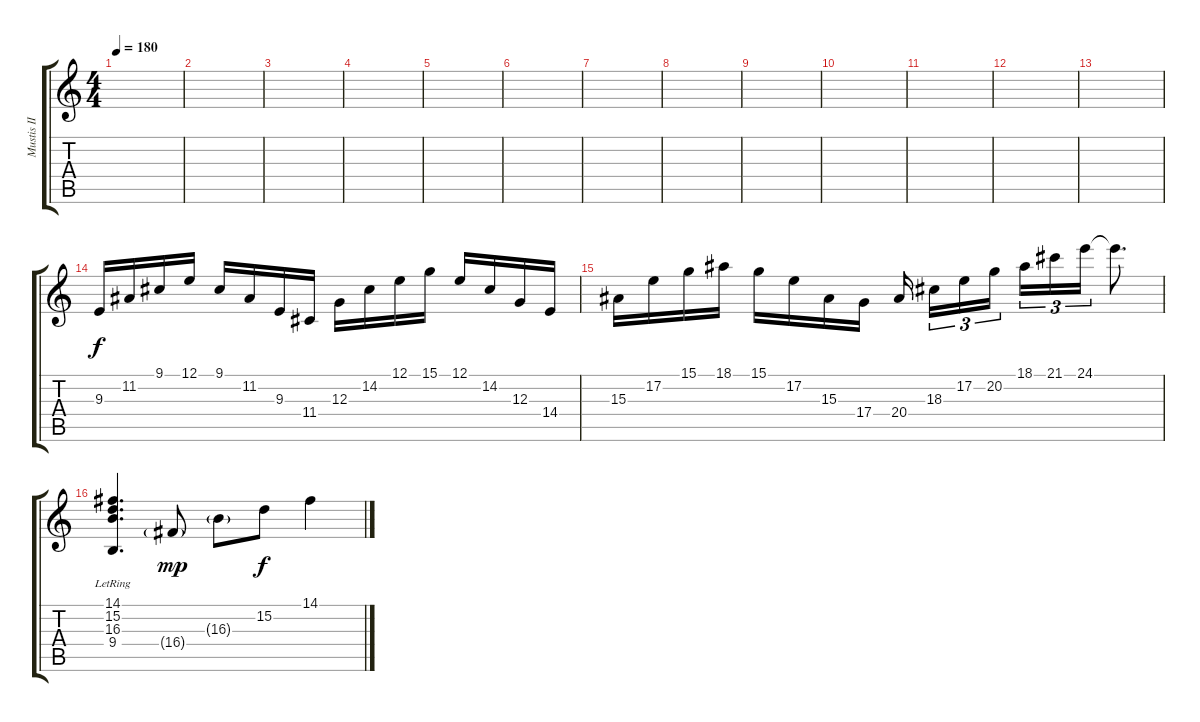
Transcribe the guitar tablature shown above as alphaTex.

\track ("Mustis II" "Mustis II") {instrument electricgrandpiano}
\staff {score tabs}
\tuning (E4 B3 G3 D3 A2 E2) {hide}
\ts (4 4)
\tempo 180
\clef g2
\ks c
|
|
|
|
|
|
|
|
|
|
|
|
|
9.3.16 11.2.16 9.1.16 12.1.16 9.1.16 11.2.16 9.3.16 11.4.16 12.3.16 14.2.16 12.1.16 15.1.16 12.1.16 14.2.16 12.3.16 14.4.16 |
15.3.16 17.2.16 15.1.16 18.1.16 15.1.16 17.2.16 15.3.16 17.4.16 20.4.16{beam splitsecondary} 18.3.16{tu (3 2)} 17.2.16{tu (3 2)} 20.2.16{tu (3 2) beam splitsecondary} 18.1.16{tu (3 2)} 21.1.16{tu (3 2)} 24.1.16{tu (3 2)} 24.1{t}.8{d} |
(14.1{lr} 15.2{lr} 16.3{lr} 9.4).4{d} 16.4{g}.8{dy mp} 16.3{g}.8 15.2.8{dy f} 14.1.4
